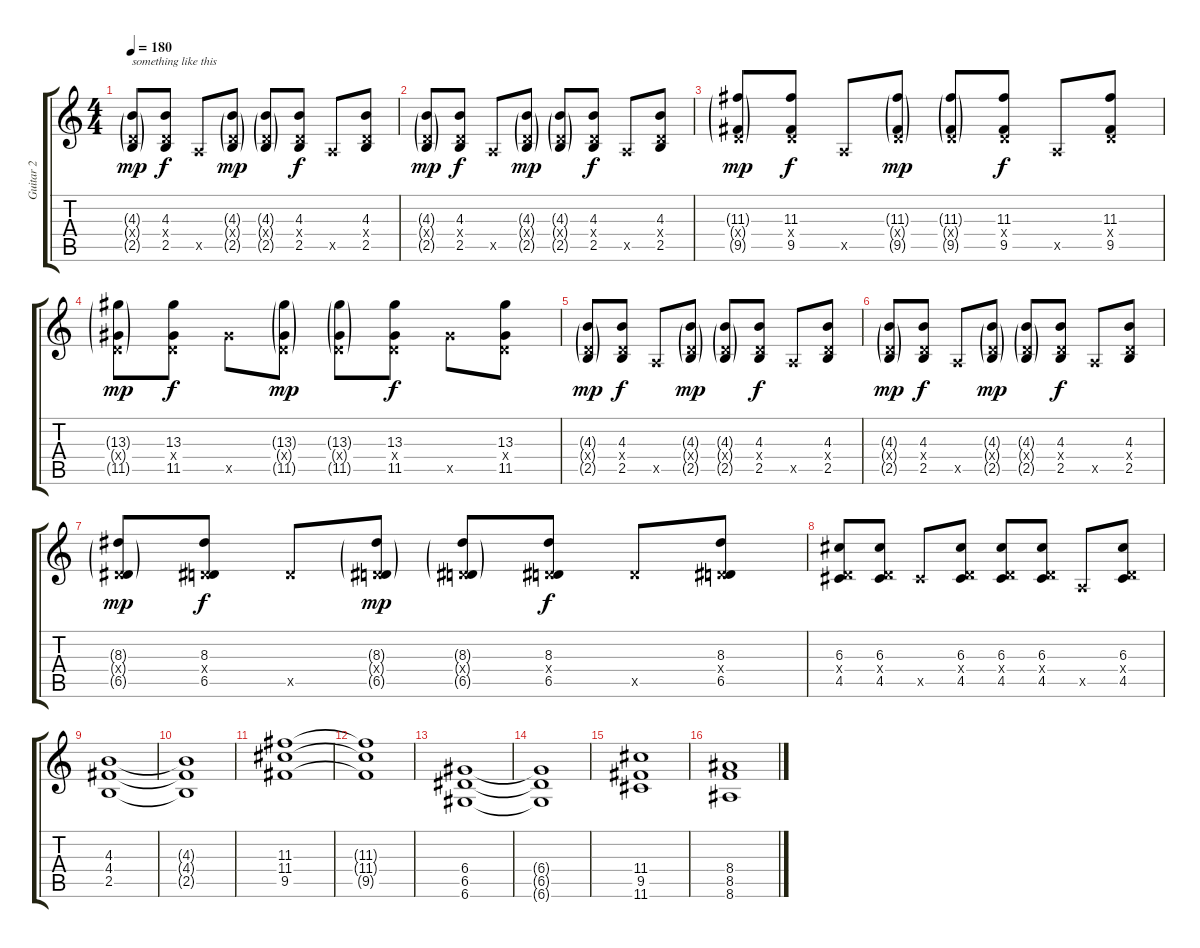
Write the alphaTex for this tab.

\track ("Guitar 2" "Guitar 2") {instrument distortionguitar}
\staff {score tabs}
\tuning (E4 B3 G3 D3 A2 D2) {hide}
\ts (4 4)
\tempo 180
\clef g2
\ks c
(4.3{g} 0.4{g x} 2.5{g}).8{txt "something like this" dy mp instrument acousticguitarsteel} (4.3 0.4{x} 2.5).8{dy f} 0.5{x}.8 (4.3{g} 0.4{g x} 2.5{g}).8{dy mp} (4.3{g} 0.4{g x} 2.5{g}).8 (4.3 0.4{x} 2.5).8{dy f} 0.5{x}.8 (4.3 0.4{x} 2.5).8 |
(4.3{g} 0.4{g x} 2.5{g}).8{dy mp instrument acousticguitarsteel} (4.3 0.4{x} 2.5).8{dy f} 0.5{x}.8 (4.3{g} 0.4{g x} 2.5{g}).8{dy mp} (4.3{g} 0.4{g x} 2.5{g}).8 (4.3 0.4{x} 2.5).8{dy f} 0.5{x}.8 (4.3 0.4{x} 2.5).8 |
(11.3{g} 0.4{g x} 9.5{g}).8{dy mp} (11.3 0.4{x} 9.5).8{dy f} 0.5{x}.8 (11.3{g} 0.4{g x} 9.5{g}).8{dy mp} (11.3{g} 0.4{g x} 9.5{g}).8 (11.3 0.4{x} 9.5).8{dy f} 0.5{x}.8 (11.3 0.4{x} 9.5).8 |
(13.3{g} 0.4{g x} 11.5{g}).8{dy mp} (13.3 0.4{x} 11.5).8{dy f} 11.5{x}.8 (13.3{g} 0.4{g x} 11.5{g}).8{dy mp} (13.3{g} 0.4{g x} 11.5{g}).8 (13.3 0.4{x} 11.5).8{dy f} 11.5{x}.8 (13.3 0.4{x} 11.5).8 |
(4.3{g} 0.4{g x} 2.5{g}).8{dy mp instrument acousticguitarsteel} (4.3 0.4{x} 2.5).8{dy f} 0.5{x}.8 (4.3{g} 0.4{g x} 2.5{g}).8{dy mp} (4.3{g} 0.4{g x} 2.5{g}).8 (4.3 0.4{x} 2.5).8{dy f} 0.5{x}.8 (4.3 0.4{x} 2.5).8 |
(4.3{g} 0.4{g x} 2.5{g}).8{dy mp instrument acousticguitarsteel} (4.3 0.4{x} 2.5).8{dy f} 0.5{x}.8 (4.3{g} 0.4{g x} 2.5{g}).8{dy mp} (4.3{g} 0.4{g x} 2.5{g}).8 (4.3 0.4{x} 2.5).8{dy f} 0.5{x}.8 (4.3 0.4{x} 2.5).8 |
(8.3{g} 0.4{g x} 6.5{g}).8{dy mp} (8.3 0.4{x} 6.5).8{dy f} 6.5{x}.8 (8.3{g} 0.4{g x} 6.5{g}).8{dy mp} (8.3{g} 0.4{g x} 6.5{g}).8 (8.3 0.4{x} 6.5).8{dy f} 6.5{x}.8 (8.3 0.4{x} 6.5).8 |
(6.3 0.4{x} 4.5).8 (6.3 0.4{x} 4.5).8 4.5{x}.8 (6.3 0.4{x} 4.5).8 (6.3 0.4{x} 4.5).8 (6.3 0.4{x} 4.5).8 0.5{x}.8 (6.3 0.4{x} 4.5).8 |
(4.3 4.4 2.5).1{volume 13 instrument distortionguitar} |
(4.3{t} 4.4{t} 2.5{t}).1 |
(11.3 11.4 9.5).1 |
(11.3{t} 11.4{t} 9.5{t}).1 |
(6.4 6.5 6.6).1 |
(6.4{t} 6.5{t} 6.6{t}).1 |
(11.4 9.5 11.6).1 |
(8.4 8.5 8.6).1
